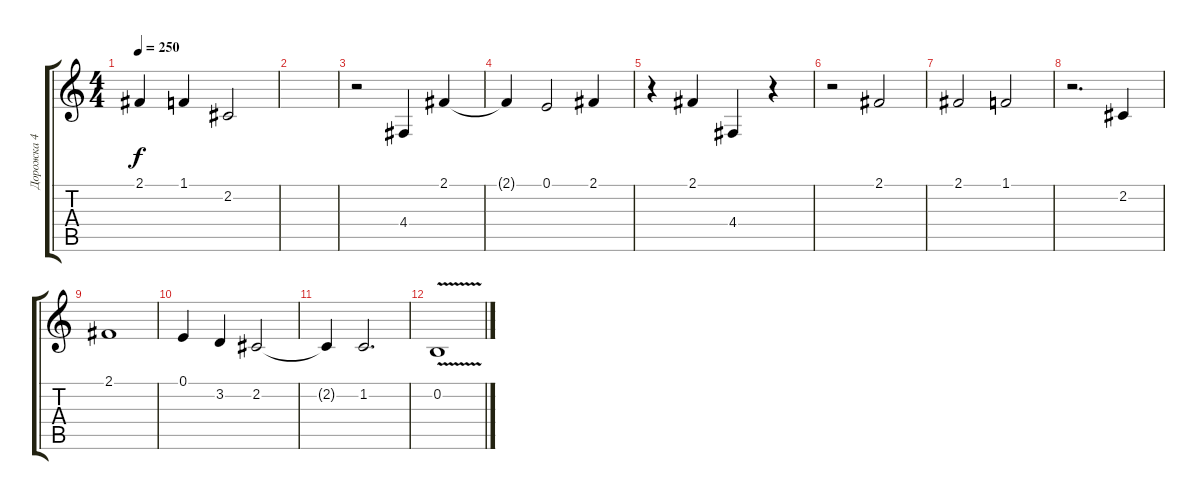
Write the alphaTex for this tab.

\track ("Дорожка 4" "Дорожка 4") {instrument lead6voice}
\staff {score tabs}
\tuning (E4 B3 G3 D3 A2 E2) {hide}
\ts (4 4)
\tempo 250
\clef g2
\ks c
2.1{t}.4{dy f} 1.1.4 2.2.2 |
|
r.2 4.4.4 2.1.4 |
2.1{t}.4 0.1.2 2.1.4 |
r.4 2.1.4 4.4.4 r.4 |
r.2 2.1.2 |
2.1.2 1.1.2 |
r.2{d} 2.2.4 |
2.1.1 |
0.1.4 3.2.4 2.2.2 |
2.2{t}.4 1.2.2{d} |
0.2{v}.1
